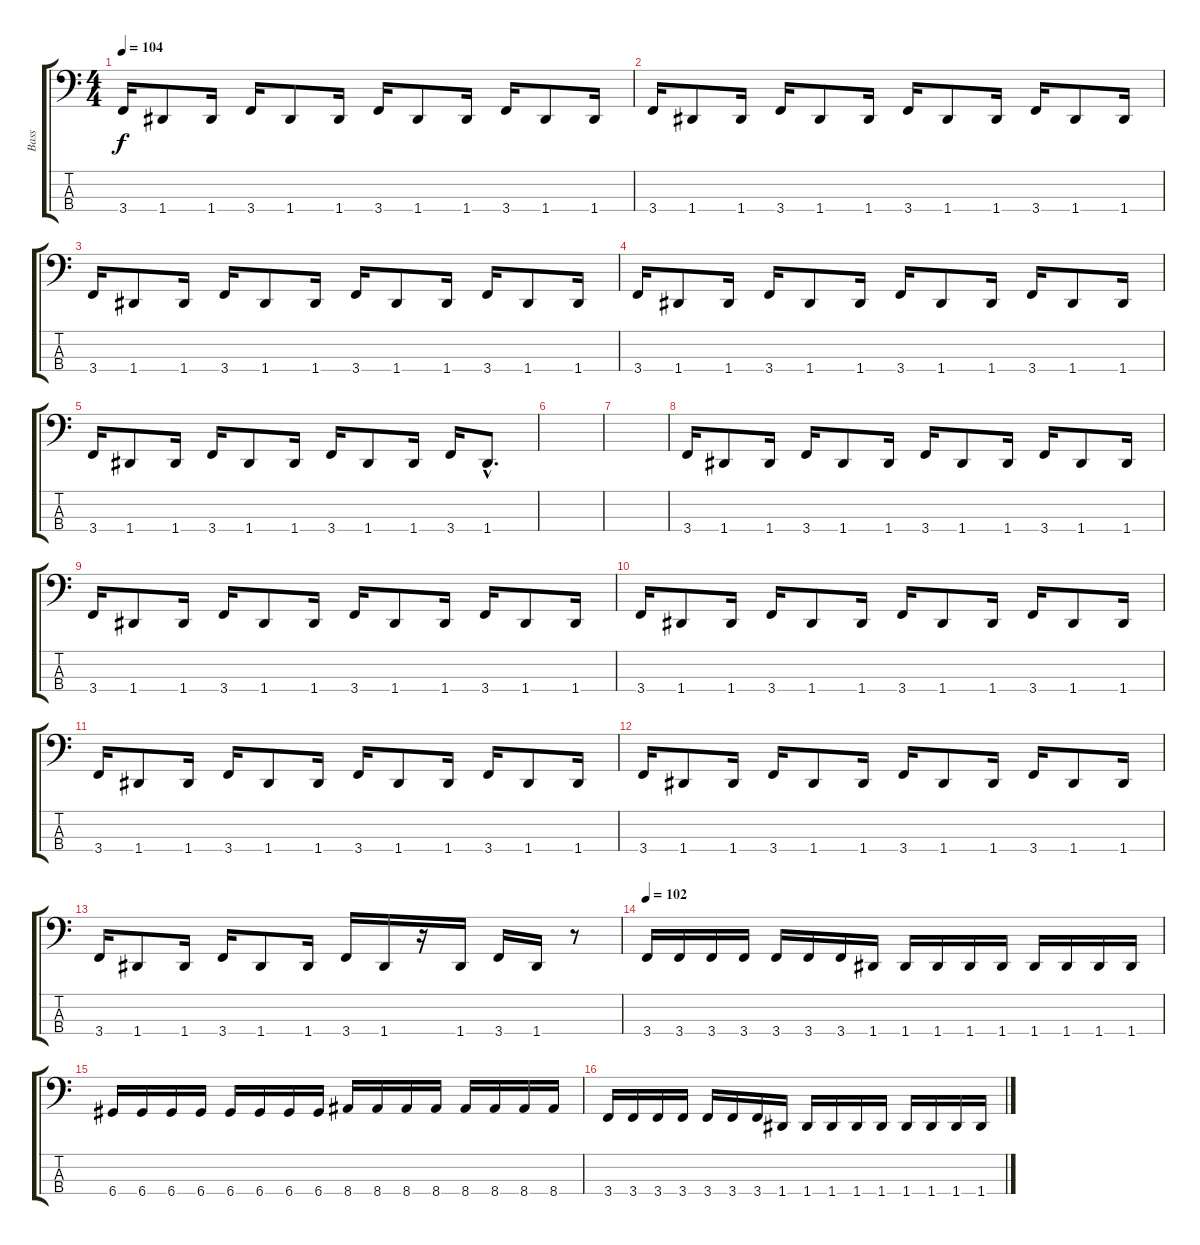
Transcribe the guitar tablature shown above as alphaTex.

\track ("Bass" "Bass") {instrument electricbasspick}
\staff {score tabs}
\tuning (G2 D2 A1 D1) {hide}
\ts (4 4)
\tempo 104
\clef f4
\ks c
3.4.16{dy f} 1.4.8 1.4.16 3.4.16 1.4.8 1.4.16 3.4.16 1.4.8 1.4.16 3.4.16 1.4.8 1.4.16 |
3.4.16 1.4.8 1.4.16 3.4.16 1.4.8 1.4.16 3.4.16 1.4.8 1.4.16 3.4.16 1.4.8 1.4.16 |
3.4.16 1.4.8 1.4.16 3.4.16 1.4.8 1.4.16 3.4.16 1.4.8 1.4.16 3.4.16 1.4.8 1.4.16 |
3.4.16 1.4.8 1.4.16 3.4.16 1.4.8 1.4.16 3.4.16 1.4.8 1.4.16 3.4.16 1.4.8 1.4.16 |
3.4.16 1.4.8 1.4.16 3.4.16 1.4.8 1.4.16 3.4.16 1.4.8 1.4.16 3.4.16 1.4{hac}.8{d} |
|
|
3.4.16 1.4.8 1.4.16 3.4.16 1.4.8 1.4.16 3.4.16 1.4.8 1.4.16 3.4.16 1.4.8 1.4.16 |
3.4.16 1.4.8 1.4.16 3.4.16 1.4.8 1.4.16 3.4.16 1.4.8 1.4.16 3.4.16 1.4.8 1.4.16 |
3.4.16 1.4.8 1.4.16 3.4.16 1.4.8 1.4.16 3.4.16 1.4.8 1.4.16 3.4.16 1.4.8 1.4.16 |
3.4.16 1.4.8 1.4.16 3.4.16 1.4.8 1.4.16 3.4.16 1.4.8 1.4.16 3.4.16 1.4.8 1.4.16 |
3.4.16 1.4.8 1.4.16 3.4.16 1.4.8 1.4.16 3.4.16 1.4.8 1.4.16 3.4.16 1.4.8 1.4.16 |
3.4.16 1.4.8 1.4.16 3.4.16 1.4.8 1.4.16 3.4.16 1.4.16 r.16 1.4.16 3.4.16 1.4.16 r.8 |
\tempo 102
3.4.16 3.4.16 3.4.16 3.4.16 3.4.16 3.4.16 3.4.16 1.4.16 1.4.16 1.4.16 1.4.16 1.4.16 1.4.16 1.4.16 1.4.16 1.4.16 |
6.4.16 6.4.16 6.4.16 6.4.16 6.4.16 6.4.16 6.4.16 6.4.16 8.4.16 8.4.16 8.4.16 8.4.16 8.4.16 8.4.16 8.4.16 8.4.16 |
3.4.16 3.4.16 3.4.16 3.4.16 3.4.16 3.4.16 3.4.16 1.4.16 1.4.16 1.4.16 1.4.16 1.4.16 1.4.16 1.4.16 1.4.16 1.4.16
